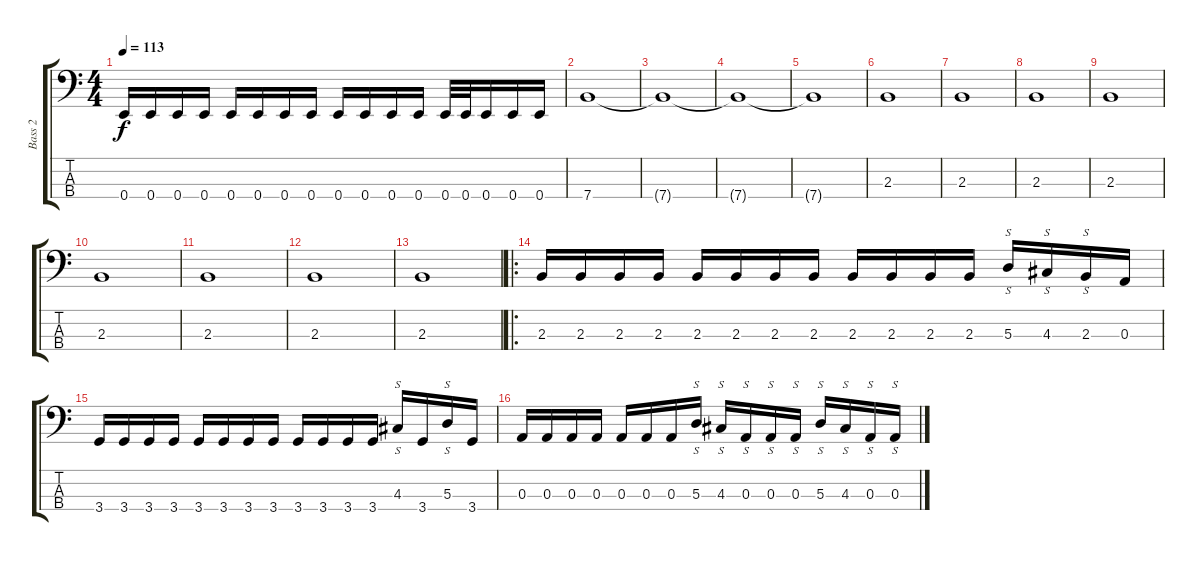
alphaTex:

\track ("Bass 2" "Bass 2") {instrument synthbass1}
\staff {score tabs}
\tuning (G2 D2 A1 E1) {hide}
\ts (4 4)
\tempo 113
\clef f4
\ks c
0.4.16{dy f} 0.4.16 0.4.16 0.4.16 0.4.16 0.4.16 0.4.16 0.4.16 0.4.16 0.4.16 0.4.16 0.4.16 0.4.32 0.4.32 0.4.16 0.4.16 0.4.16 |
7.4.1 |
7.4{t}.1 |
7.4{t}.1 |
7.4{t}.1 |
2.3.1 |
2.3.1 |
2.3.1 |
2.3.1 |
2.3.1 |
2.3.1 |
2.3.1 |
2.3.1 |
\ro
2.3.16 2.3.16 2.3.16 2.3.16 2.3.16 2.3.16 2.3.16 2.3.16 2.3.16 2.3.16 2.3.16 2.3.16 5.3.16{s} 4.3.16{s} 2.3.16{s} 0.3.16 |
3.4.16 3.4.16 3.4.16 3.4.16 3.4.16 3.4.16 3.4.16 3.4.16 3.4.16 3.4.16 3.4.16 3.4.16 4.3.16{s} 3.4.16 5.3.16{s} 3.4.16 |
0.3.16 0.3.16 0.3.16 0.3.16 0.3.16 0.3.16 0.3.16 5.3.16{s} 4.3.16{s} 0.3.16{s} 0.3.16{s} 0.3.16{s} 5.3.16{s} 4.3.16{s} 0.3.16{s} 0.3.16{s}
